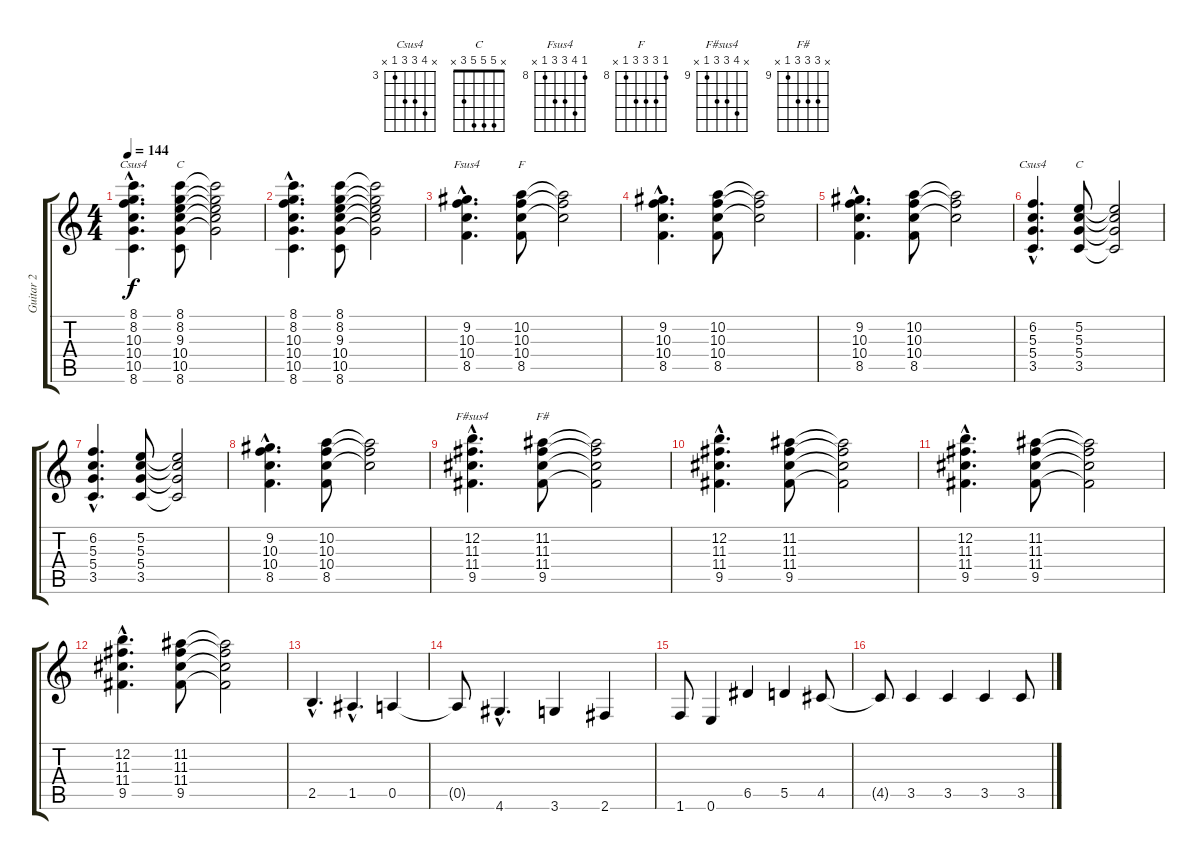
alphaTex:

\track ("Guitar 2" "Guitar 2") {instrument acousticguitarsteel}
\staff {score tabs}
\tuning (E4 B3 G3 D3 A2 E2) {hide}
\chord ("Csus4" 8 8 10 10 10 8) {firstfret 8}
\chord ("C" 8 8 9 10 10 8) {firstfret 8}
\chord ("Fsus4" 8 11 10 10 8 x) {firstfret 8}
\chord ("F" 8 10 10 10 8 x) {firstfret 8}
\chord ("Csus4" x 6 5 5 3 x) {firstfret 3}
\chord ("C" x 5 5 5 3 x)
\chord ("F#sus4" x 12 11 11 9 x) {firstfret 9}
\chord ("F#" x 11 11 11 9 x) {firstfret 9}
\ts (4 4)
\tempo 144
\clef g2
\ks c
(8.1{hac} 8.2{hac} 10.3{hac} 10.4{hac} 10.5{hac} 8.6{hac}).4{d ch "Csus4" dy f} (8.1 8.2 9.3 10.4 10.5 8.6).8{ch "C"} (8.1{t} 8.2{t} 9.3{t} 10.4{t} 10.5{t}).2 |
(8.1{hac} 8.2{hac} 10.3{hac} 10.4{hac} 10.5{hac} 8.6{hac}).4{d} (8.1 8.2 9.3 10.4 10.5 8.6).8 (8.1{t} 8.2{t} 9.3{t} 10.4{t} 10.5{t}).2 |
(9.2{hac} 10.3{hac} 10.4{hac} 8.5{hac}).4{d ch "Fsus4"} (10.2 10.3 10.4 8.5).8{ch "F"} (10.2{t} 10.3{t} 10.4{t}).2 |
(9.2{hac} 10.3{hac} 10.4{hac} 8.5{hac}).4{d} (10.2 10.3 10.4 8.5).8 (10.2{t} 10.3{t} 10.4{t}).2 |
(9.2{hac} 10.3{hac} 10.4{hac} 8.5{hac}).4{d} (10.2 10.3 10.4 8.5).8 (10.2{t} 10.3{t} 10.4{t}).2 |
(6.2{hac} 5.3{hac} 5.4{hac} 3.5{hac}).4{d ch "Csus4"} (5.2 5.3 5.4 3.5).8{ch "C"} (5.2{t} 5.3{t} 5.4{t} 3.5{t}).2 |
(6.2{hac} 5.3{hac} 5.4{hac} 3.5{hac}).4{d} (5.2 5.3 5.4 3.5).8 (5.2{t} 5.3{t} 5.4{t} 3.5{t}).2 |
(9.2{hac} 10.3{hac} 10.4{hac} 8.5{hac}).4{d} (10.2 10.3 10.4 8.5).8 (10.2{t} 10.3{t} 10.4{t}).2 |
(12.2{hac} 11.3{hac} 11.4{hac} 9.5{hac}).4{d ch "F#sus4"} (11.2 11.3 11.4 9.5).8{ch "F#"} (11.2{t} 11.3{t} 11.4{t} 9.5{t}).2 |
(12.2{hac} 11.3{hac} 11.4{hac} 9.5{hac}).4{d} (11.2 11.3 11.4 9.5).8 (11.2{t} 11.3{t} 11.4{t} 9.5{t}).2 |
(12.2{hac} 11.3{hac} 11.4{hac} 9.5{hac}).4{d} (11.2 11.3 11.4 9.5).8 (11.2{t} 11.3{t} 11.4{t} 9.5{t}).2 |
(12.2{hac} 11.3{hac} 11.4{hac} 9.5{hac}).4{d} (11.2 11.3 11.4 9.5).8 (11.2{t} 11.3{t} 11.4{t} 9.5{t}).2 |
2.5{hac}.4{d} 1.5{hac}.4{d} 0.5.4 |
0.5{t}.8 4.6{hac}.4{d} 3.6.4 2.6.4 |
1.6.8 0.6.4 6.5.4 5.5.4 4.5.8 |
4.5{t}.8 3.5.4 3.5.4 3.5.4 3.5.8
